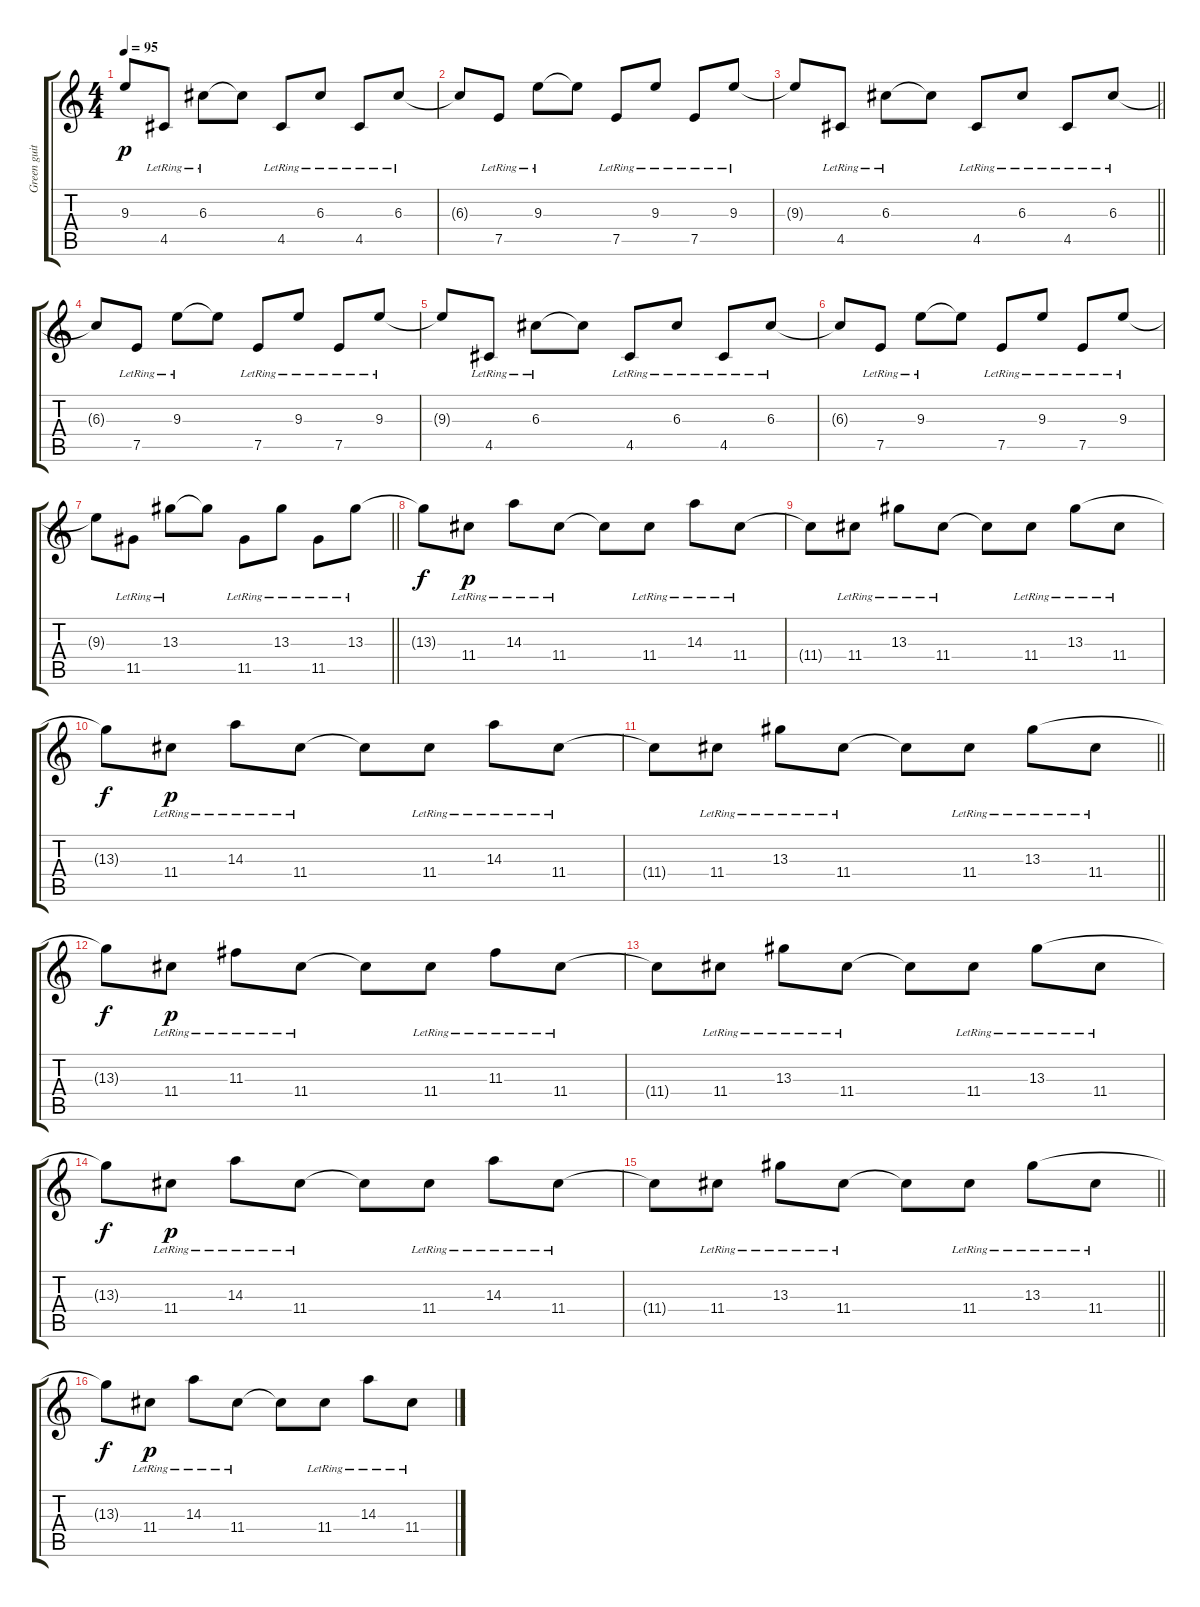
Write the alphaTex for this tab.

\track ("Green guitar" "Green guit") {instrument electricguitarclean}
\staff {score tabs}
\tuning (E4 B3 G3 D3 A2 E2) {hide}
\ts (4 4)
\tempo 95
\clef g2
\ks c
9.3{t}.8{dy p} 4.5{lr}.8 6.3{lr}.8 6.3{t}.8 4.5{lr}.8 6.3{lr}.8 4.5{lr}.8 6.3{lr}.8 |
6.3{t}.8 7.5{lr}.8 9.3{lr}.8 9.3{t}.8 7.5{lr}.8 9.3{lr}.8 7.5{lr}.8 9.3{lr}.8 |
\barLineRight lightlight
9.3{t}.8 4.5{lr}.8 6.3{lr}.8 6.3{t}.8 4.5{lr}.8 6.3{lr}.8 4.5{lr}.8 6.3{lr}.8 |
\section ("" "")
6.3{t}.8 7.5{lr}.8 9.3{lr}.8 9.3{t}.8 7.5{lr}.8 9.3{lr}.8 7.5{lr}.8 9.3{lr}.8 |
9.3{t}.8 4.5{lr}.8 6.3{lr}.8 6.3{t}.8 4.5{lr}.8 6.3{lr}.8 4.5{lr}.8 6.3{lr}.8 |
6.3{t}.8 7.5{lr}.8 9.3{lr}.8 9.3{t}.8 7.5{lr}.8 9.3{lr}.8 7.5{lr}.8 9.3{lr}.8 |
\barLineRight lightlight
9.3{t}.8{volume 5} 11.5{lr}.8 13.3{lr}.8 13.3{t}.8 11.5{lr}.8 13.3{lr}.8 11.5{lr}.8 13.3{lr}.8 |
\section ("" "")
13.3{t}.8{dy f} 11.4{lr}.8{dy p} 14.3{lr}.8 11.4{lr}.8 11.4{t}.8 11.4{lr}.8 14.3{lr}.8 11.4{lr}.8 |
11.4{t}.8 11.4{lr}.8 13.3{lr}.8 11.4{lr}.8 11.4{t}.8 11.4{lr}.8 13.3{lr}.8 11.4{lr}.8 |
13.3{t}.8{dy f} 11.4{lr}.8{dy p} 14.3{lr}.8 11.4{lr}.8 11.4{t}.8 11.4{lr}.8 14.3{lr}.8 11.4{lr}.8 |
\barLineRight lightlight
11.4{t}.8 11.4{lr}.8 13.3{lr}.8 11.4{lr}.8 11.4{t}.8 11.4{lr}.8 13.3{lr}.8 11.4{lr}.8 |
\section ("" "")
13.3{t}.8{dy f} 11.4{lr}.8{dy p} 11.3{lr}.8 11.4{lr}.8 11.4{t}.8 11.4{lr}.8 11.3{lr}.8 11.4{lr}.8 |
11.4{t}.8 11.4{lr}.8 13.3{lr}.8 11.4{lr}.8 11.4{t}.8 11.4{lr}.8 13.3{lr}.8 11.4{lr}.8 |
13.3{t}.8{dy f} 11.4{lr}.8{dy p} 14.3{lr}.8 11.4{lr}.8 11.4{t}.8 11.4{lr}.8 14.3{lr}.8 11.4{lr}.8 |
\barLineRight lightlight
11.4{t}.8 11.4{lr}.8 13.3{lr}.8 11.4{lr}.8 11.4{t}.8 11.4{lr}.8 13.3{lr}.8 11.4{lr}.8 |
\section ("" "")
13.3{t}.8{dy f} 11.4{lr}.8{dy p} 14.3{lr}.8 11.4{lr}.8 11.4{t}.8 11.4{lr}.8 14.3{lr}.8 11.4{lr}.8
